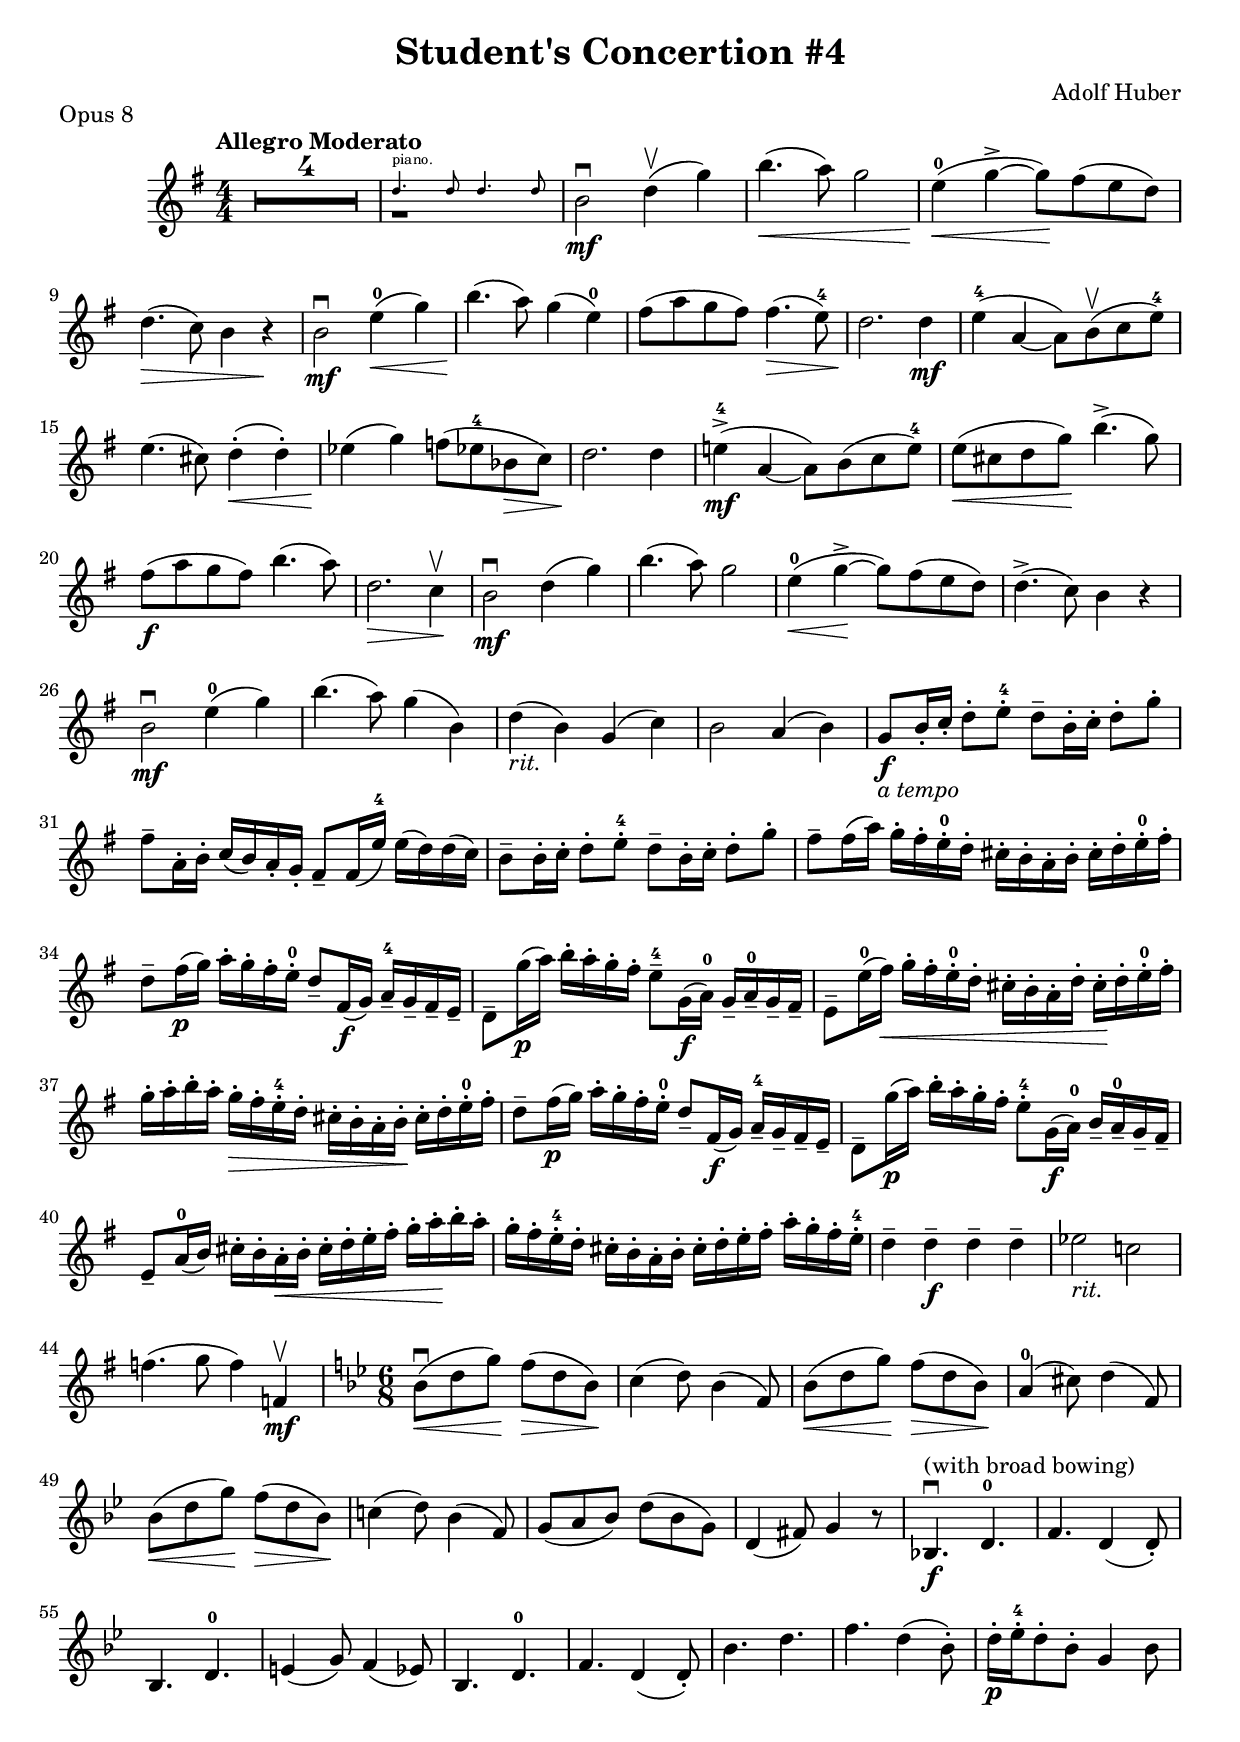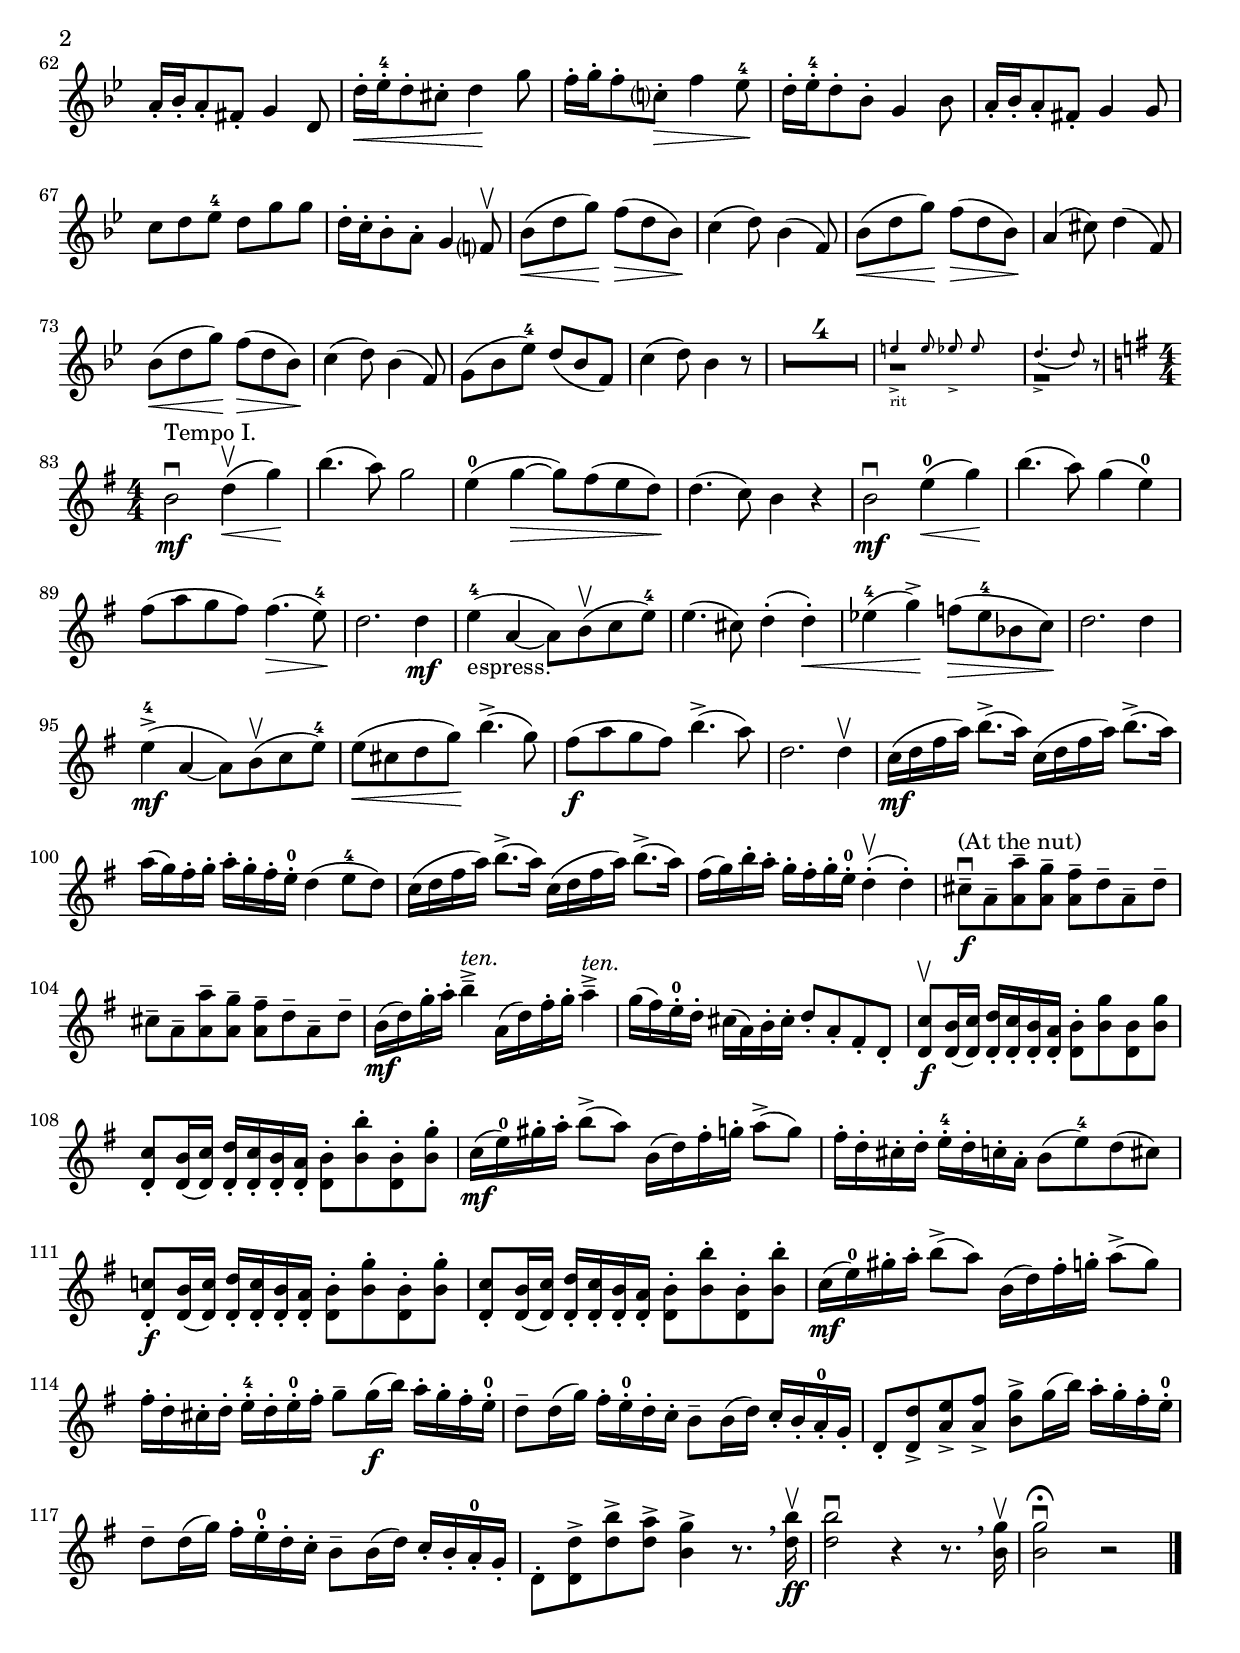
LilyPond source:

\version "2.18.2"
\header {
  title="Student's Concertion #4"
  piece="Opus 8"
  arranger = "Adolf Huber"
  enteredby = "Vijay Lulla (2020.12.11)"
}

\layout {
  \context {
    \Score
      %% \override BarNumber.break-visibility = ##(#f #t #t)
      \override MultiMeasureRest.expand-limit = #1
      \override SpacingSpanner.base-shortest-duration = #(ly:make-moment 1/12)
  }
}

voiceconsts = {
  \key g \major
  \numericTimeSignature
  \compressFullBarRests
  \tempo "Allegro Moderato"
}

%% showLastLength = R1*8 %% last few measures %% Comment to typeset whole score!

\book {
  \score {
    \new Staff {
      \new Voice {
        \relative c'' {
          \voiceconsts
          %% \set Score.markFormatter = #format-mark-circle-numbers
          \time 4/4 \clef treble
          R1*4 |
          << { r1 } \new CueVoice { \stemUp  d4.^"piano." d8 d4. d8} >>
          b2\mf\downbow d4\upbow( g4) | b4.(\< a8) g2 | e4(-0\< g4->~g8\!) fis8( e8 d8) |
          d4.(\> c8) b4 r4\! | b2\downbow\mf e4-0\<(g4) | b4.(\! a8) g4( e4-0) |
          fis8( a8 g8 fis8) fis4.(\> e8-4) | d2.\! d4\mf | e4-4( a,4~ a8) b8\upbow( c8 e8-4) |
          e4.( cis8) d4-.(\< d4-.) | ees4(\! g4) f8( ees!8-4 bes8\> c8) | d2.\! d4 |
          e!4\mf-4->( a,4~ a8) b8( c8 e8-4) | e8(\< cis8 d8 g8)\! b4.(-> g8) |
          fis8(\f a8 g8 fis8) b4.( a8) | d,2.\> c4\upbow\! | b2\mf\downbow d4( g4) |
          b4.( a8) g2 | e4-0(\< g4~->\! g8) fis8( e8 d8) | d4.->( c8) b4 r4\! |
          b2\mf\downbow e4-0( g4) | b4.( a8) g4( b,4) | d4(-\markup{\italic rit.} b4) g4( c4) |
          b2 a4( b4) | g8\f-\markup{\italic {a tempo}} b16-. c16-. d8-. e8-.-4 d8-- b16-. c16-. d8-. g8-. |
          fis8-- a,16-. b-. c( b) a-. g-. fis8-- fis16( e')-4 e( d) d( c) |
          b8-- b16-. c16-. d8-. e8-.-4 d8-- b16-. c16-. d8-. g8-. |
          fis8-- fis16( a) g-. fis-. e-.-0 d-. cis-. b-. a-. b-. cis-. d-. e-.-0 fis-. |
          d8-- fis16(\p g) a-. g-. fis-. e-.-0 d8-- fis,16\f( g) a---4 g-- fis-- e-- |\barNumberCheck #35
          d8-- g'16(\p a) b-. a-. g-. fis-. e8---4 g,16(\f a-0) g-- a---0 g-- fis-- |
          e8-- e'16-0( fis)\< g-. fis-. e-.-0 d-. cis-. b-. a-. d-. cis-.\! d-. e-.-0 fis-. |
          g16-. a-. b-. a-. g-.\> fis-. e-.-4 d-. cis-. b-. a-. b-.\! cis-. d-. e-.-0 fis-. |
          d8-- fis16-(\p g16) a-. g-. fis-. e-.-0 d8-- fis,16(\f g) a---4 g-- fis-- e-- |
          \barNumberCheck #39
          d8-- g'16(\p a) b-. a-. g-. fis-. e8-.-4 g,16(\f a-0) b-- a---0 g-- fis-- |
          e8-- a16-0( b) cis-. b-. a-.\< b-. cis-. d-. e-. fis-. g-. a-.\! b-. a-. |
          \barNumberCheck #41
          g16-. fis-. e-.-4 d-. cis-. b-. a-. b-. cis-. d-. e-. fis-. a-. g-. fis-. e-.-4 |
          d4-- d--\f d-- d-- | ees2-\markup{\italic rit.} c! | f4.( g8 f4) f,4\upbow\mf |
          \barNumberCheck #45
          \key bes \major \time 6/8
          bes8(\<\downbow d g)\! f(\> d bes)\! | c4( d8) bes4( f8) | bes8(\< d g)\! f(\> d bes)\! |
          a4-0( cis8) d4( f,8) | bes8(\< d g)\! f(\> d bes)\! |
          \barNumberCheck #50
          c!4( d8) bes4( f8) | g8( a bes) d( bes g) | d4( fis8) g4 r8 |
          bes,!4.\f\downbow^\markup{(with broad bowing)} d4.-0 | f4. d4( d8-.) |
          bes4. d4.-0 | e4( g8) f4( ees8) | bes4. d4.-0 | f4. d4( d8-.) | bes'4. d4. |
          f4. d4( bes8-.) | \barNumberCheck #61
          d16-.\p ees16-.-4 d8-. bes8-. g4 bes8 | a16-. bes16-. a8-. fis8-. g4 d8 |
          d'16-.\< ees16-.-4 d8-. cis8-. d4\! g8 | f16-. g16-. f8-. c?8-.\> f4 ees8-4\! |
          \barNumberCheck #65
          d16-. ees16-.-4 d8-. bes8-. g4 bes8 | a16-. bes16-. a8-. fis8-. g4 g8 |
          c8 d ees-4 d g g | d16-. c16-. bes8-. a-. g4 f?8\upbow | \barNumberCheck #69
          bes8(\< d g)\! f8(\> d bes)\! | c4( d8) bes4( f8) | bes8(\< d g)\! f8(\> d bes8)\! |
          a4( cis8) d4( f,8) | bes8(\< d g)\! f8(\> d bes8)\! | \barNumberCheck #74
          c4( d8) bes4( f8) | g8( bes ees-4) d8( bes f8) | c'4( d8) bes4 r8 | R1*6/8*4 |
          << { r1*6/8 } \new CueVoice { \stemUp  e4->-"rit" e8 ees-> ees8} >> |
          << { r1*6/8 } \new CueVoice { \stemUp  d4.->( d8) r8} >> |
          \key g \major \time 4/4 \barNumberCheck #83
          b2\mf\downbow^"Tempo I." d4(\upbow\< g)\! | b4.( a8) g2 | e4-0( g4~\> g8) fis8( e d8) \! |
          d4.( c8) b4 r4 | b2\mf\downbow e4(-0\< g)\! | b4.( a8) g4( e-0) | \barNumberCheck #89
          fis8( a g fis) fis4.(\> e8-4)\! | d2. d4\mf | e4(-4_"espress." a,4~ a8) b8(\upbow c e-4) |
          e4.( cis8) d4-.( d4-.)\< | ees4-4( g)->\! f8(\> ees-4 bes c)\! | \barNumberCheck #94
          d2. d4 | e(->-4\mf a,4~ a8) b8(\upbow c e-4) | e8(\< cis8 d g)\! b4.(-> g8) |
          fis8(\f a g fis) b4.(-> a8) | d,2. d4\upbow | \barNumberCheck #99
          c16(\mf d fis a) b8.(-> a16) c,16( d fis a) b8.(-> a16) |
          a16( g) fis-. g-. a-. g-. fis-. e-.-0 d4( e8-4 d8) |
          c16( d fis a) b8.(-> a16) c,16( d fis a) b8.(-> a16) | \barNumberCheck #102
          fis16( g) b-. a-. g-. fis-. g-. e-.-0 d4-.(\upbow d4-.) |
          cis8--\f\downbow^"(At the nut)" a-- <a a'>-- <a g'>-- <a fis'>-- d-- a-- d-- |
          cis8-- a-- <a a'>-- <a g'>-- <a fis'>-- d-- a-- d-- | \barNumberCheck #105
          b16(\mf d16) g-. a-. b4--->^\markup{\italic ten.} a,16( d) fis-. g-. a4--->^\markup{\italic ten.} |
          g16( fis) e-.-0 d-. cis16( a) b-. cis-. d8-. a-. fis-. d-. |
          <d c'>8\f\upbow <d b'>16( <d c'>) <d d'>-. <d c'>-. <d b'>-. <d a'>-. <d b'>8-. <b' g'> <d, b'> <b' g'> |
          \barNumberCheck #108
          <d, c'>8-. <d b'>16( <d c'>16) <d d'>-. <d c'>-. <d b'>-. <d a'>-. <d b'>8-. <b' b'>-. <d, b'>-. <b' g'>-. |
          c16(\mf e)-0 gis-. a-. b8(-> a) b,16( d) fis-. g-. a8(-> g) | \barNumberCheck #110
          fis16-. d-. cis-. d-. e-.-4 d-. c-. a-. b8( e)-4 d8( cis) |
          <d, c'!>8-.\f <d b'>16( <d c'>) <d d'>-. <d c'>-. <d b'>-. <d a'>-. <d b'>8-. <b' g'>-. <d, b'>-. <b' g'>-. |
          <d, c'>8-. <d b'>16( <d c'>) <d d'>-. <d c'>-. <d b'>-. <d a'>-. <d b'>8-. <b' b'>-. <d, b'>-. <b' b'>-. |
          \barNumberCheck #113
          c16(\mf e)-0 gis-. a-. b8(-> a) b,16( d) fis-. g-. a8(-> g) |
          fis16-. d-. cis-. d-. e-.-4 d-. e-0-. fis-. g8-- g16(\f b) a-. g-. fis-. e-.-0 | \barNumberCheck #115
          d8-- d16( g) fis-. e-.-0 d-. c-. b8-- b16( d) c-. b-. a-.-0 g-. |
          d8-. <d d'>-> <a' e'>-> <a fis'>-> <b g'>-> g'16( b) a-. g-. fis-. e-.-0 | \barNumberCheck #117
          d8-- d16( g) fis-. e-.-0 d-. c-. b8-- b16( d) c-. b-. a-.-0 g-. |
          d8-. <d d'>8-> <d' b'>-> <d a'>-> <b g'>4-> r8.\breathe <d b'>16\ff\upbow |
          <d b'>2\downbow r4 r8.\breathe <b g'>16\upbow | <b g'>2\fermata\downbow r2
          \bar "|."
        }
      }
    }
  }
}

